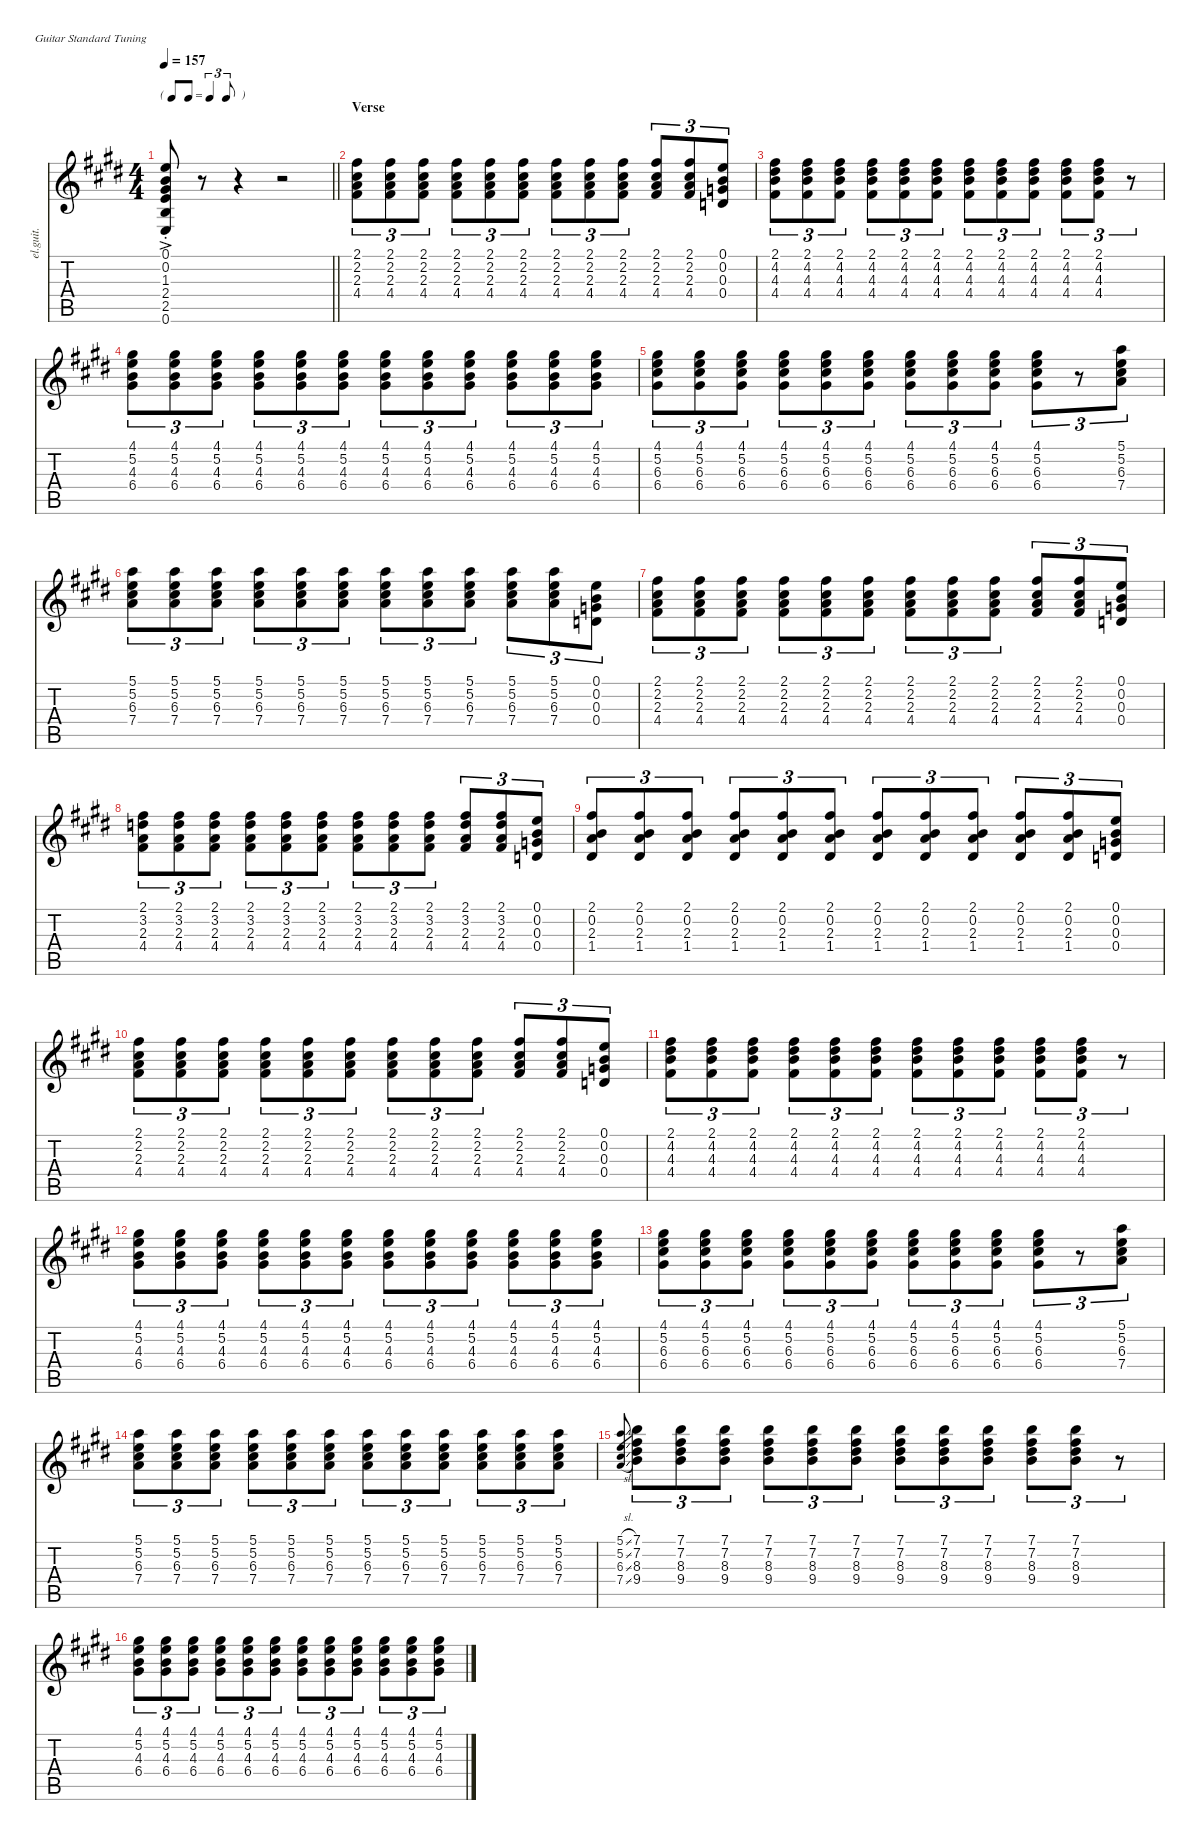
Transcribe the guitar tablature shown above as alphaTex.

\defaultSystemsLayout 4
\hideDynamics
\bracketExtendMode nobrackets
\otherSystemsTrackNameOrientation horizontal
\track ("Guitar II" "el.guit.") {instrument electricguitarclean}
\staff {score tabs}
\tuning (E4 B3 G3 D3 A2 E2)
\ts (4 4)
\tf triplet8th
\tempo 157
\clef g2
\barLineRight lightlight
\ks e
(0.1{ac st acc forcenatural} 0.2{ac st acc forcenatural} 1.3{ac st acc #} 2.4{ac st acc forcenatural} 2.5{ac st acc forcenatural} 0.6{ac st acc forcenatural}).8{dy f beam Up} r.8{beam Up} r.4{beam Up} r.2{beam Up} |
\section ("" "Verse")
(2.1{acc #} 2.2{acc #} 2.3{acc forcenatural} 4.4{acc #}).8{tu (3 2) beam Down} (2.1{acc #} 2.2{acc #} 2.3{acc forcenatural} 4.4{acc #}).8{tu (3 2) beam Down} (2.1{acc #} 2.2{acc #} 2.3{acc forcenatural} 4.4{acc #}).8{tu (3 2) beam Down} (2.1{acc #} 2.2{acc #} 2.3{acc forcenatural} 4.4{acc #}).8{tu (3 2) beam Down} (2.1{acc #} 2.2{acc #} 2.3{acc forcenatural} 4.4{acc #}).8{tu (3 2) beam Down} (2.1{acc #} 2.2{acc #} 2.3{acc forcenatural} 4.4{acc #}).8{tu (3 2) beam Down} (2.1{acc #} 2.2{acc #} 2.3{acc forcenatural} 4.4{acc #}).8{tu (3 2) beam Down} (2.1{acc #} 2.2{acc #} 2.3{acc forcenatural} 4.4{acc #}).8{tu (3 2) beam Down} (2.1{acc #} 2.2{acc #} 2.3{acc forcenatural} 4.4{acc #}).8{tu (3 2) beam Down} (2.1{acc #} 2.2{acc #} 2.3{acc forcenatural} 4.4{acc #}).8{tu (3 2) beam Up} (2.1{acc #} 2.2{acc #} 2.3{acc forcenatural} 4.4{acc #}).8{tu (3 2) beam Up} (0.1{acc forcenatural} 0.2{acc forcenatural} 0.3{acc forcenatural} 0.4{acc forcenatural}).8{tu (3 2) beam Up} |
(2.1{acc #} 4.2{acc #} 4.3{acc forcenatural} 4.4{acc #}).8{tu (3 2) beam Down} (2.1{acc #} 4.2{acc #} 4.3{acc forcenatural} 4.4{acc #}).8{tu (3 2) beam Down} (2.1{acc #} 4.2{acc #} 4.3{acc forcenatural} 4.4{acc #}).8{tu (3 2) beam Down} (2.1{acc #} 4.2{acc #} 4.3{acc forcenatural} 4.4{acc #}).8{tu (3 2) beam Down} (2.1{acc #} 4.2{acc #} 4.3{acc forcenatural} 4.4{acc #}).8{tu (3 2) beam Down} (2.1{acc #} 4.2{acc #} 4.3{acc forcenatural} 4.4{acc #}).8{tu (3 2) beam Down} (2.1{acc #} 4.2{acc #} 4.3{acc forcenatural} 4.4{acc #}).8{tu (3 2) beam Down} (2.1{acc #} 4.2{acc #} 4.3{acc forcenatural} 4.4{acc #}).8{tu (3 2) beam Down} (2.1{acc #} 4.2{acc #} 4.3{acc forcenatural} 4.4{acc #}).8{tu (3 2) beam Down} (2.1{acc #} 4.2{acc #} 4.3{acc forcenatural} 4.4{acc #}).8{tu (3 2) beam Down} (2.1{acc #} 4.2{acc #} 4.3{acc forcenatural} 4.4{acc #}).8{tu (3 2) beam Down} r.8{tu (3 2) beam Down} |
(4.1{acc #} 5.2{acc forcenatural} 4.3{acc forcenatural} 6.4{acc #}).8{tu (3 2) beam Down} (4.1{acc #} 5.2{acc forcenatural} 4.3{acc forcenatural} 6.4{acc #}).8{tu (3 2) beam Down} (4.1{acc #} 5.2{acc forcenatural} 4.3{acc forcenatural} 6.4{acc #}).8{tu (3 2) beam Down} (4.1{acc #} 5.2{acc forcenatural} 4.3{acc forcenatural} 6.4{acc #}).8{tu (3 2) beam Down} (4.1{acc #} 5.2{acc forcenatural} 4.3{acc forcenatural} 6.4{acc #}).8{tu (3 2) beam Down} (4.1{acc #} 5.2{acc forcenatural} 4.3{acc forcenatural} 6.4{acc #}).8{tu (3 2) beam Down} (4.1{acc #} 5.2{acc forcenatural} 4.3{acc forcenatural} 6.4{acc #}).8{tu (3 2) beam Down} (4.1{acc #} 5.2{acc forcenatural} 4.3{acc forcenatural} 6.4{acc #}).8{tu (3 2) beam Down} (4.1{acc #} 5.2{acc forcenatural} 4.3{acc forcenatural} 6.4{acc #}).8{tu (3 2) beam Down} (4.1{acc #} 5.2{acc forcenatural} 4.3{acc forcenatural} 6.4{acc #}).8{tu (3 2) beam Down} (4.1{acc #} 5.2{acc forcenatural} 4.3{acc forcenatural} 6.4{acc #}).8{tu (3 2) beam Down} (4.1{acc #} 5.2{acc forcenatural} 4.3{acc forcenatural} 6.4{acc #}).8{tu (3 2) beam Down} |
(4.1{acc #} 5.2{acc forcenatural} 6.3{acc #} 6.4{acc #}).8{tu (3 2) beam Down} (4.1{acc #} 5.2{acc forcenatural} 6.3{acc #} 6.4{acc #}).8{tu (3 2) beam Down} (4.1{acc #} 5.2{acc forcenatural} 6.3{acc #} 6.4{acc #}).8{tu (3 2) beam Down} (4.1{acc #} 5.2{acc forcenatural} 6.3{acc #} 6.4{acc #}).8{tu (3 2) beam Down} (4.1{acc #} 5.2{acc forcenatural} 6.3{acc #} 6.4{acc #}).8{tu (3 2) beam Down} (4.1{acc #} 5.2{acc forcenatural} 6.3{acc #} 6.4{acc #}).8{tu (3 2) beam Down} (4.1{acc #} 5.2{acc forcenatural} 6.3{acc #} 6.4{acc #}).8{tu (3 2) beam Down} (4.1{acc #} 5.2{acc forcenatural} 6.3{acc #} 6.4{acc #}).8{tu (3 2) beam Down} (4.1{acc #} 5.2{acc forcenatural} 6.3{acc #} 6.4{acc #}).8{tu (3 2) beam Down} (4.1{acc #} 5.2{acc forcenatural} 6.3{acc #} 6.4{acc #}).8{tu (3 2) beam Down} r.8{tu (3 2) beam Down} (5.1{acc forcenatural} 5.2{acc forcenatural} 6.3{acc #} 7.4{acc forcenatural}).8{tu (3 2) beam Down} |
(5.1{acc forcenatural} 5.2{acc forcenatural} 6.3{acc #} 7.4{acc forcenatural}).8{tu (3 2) beam Down} (5.1{acc forcenatural} 5.2{acc forcenatural} 6.3{acc #} 7.4{acc forcenatural}).8{tu (3 2) beam Down} (5.1{acc forcenatural} 5.2{acc forcenatural} 6.3{acc #} 7.4{acc forcenatural}).8{tu (3 2) beam Down} (5.1{acc forcenatural} 5.2{acc forcenatural} 6.3{acc #} 7.4{acc forcenatural}).8{tu (3 2) beam Down} (5.1{acc forcenatural} 5.2{acc forcenatural} 6.3{acc #} 7.4{acc forcenatural}).8{tu (3 2) beam Down} (5.1{acc forcenatural} 5.2{acc forcenatural} 6.3{acc #} 7.4{acc forcenatural}).8{tu (3 2) beam Down} (5.1{acc forcenatural} 5.2{acc forcenatural} 6.3{acc #} 7.4{acc forcenatural}).8{tu (3 2) beam Down} (5.1{acc forcenatural} 5.2{acc forcenatural} 6.3{acc #} 7.4{acc forcenatural}).8{tu (3 2) beam Down} (5.1{acc forcenatural} 5.2{acc forcenatural} 6.3{acc #} 7.4{acc forcenatural}).8{tu (3 2) beam Down} (5.1{acc forcenatural} 5.2{acc forcenatural} 6.3{acc #} 7.4{acc forcenatural}).8{tu (3 2) beam Down} (5.1{acc forcenatural} 5.2{acc forcenatural} 6.3{acc #} 7.4{acc forcenatural}).8{tu (3 2) beam Down} (0.1{acc forcenatural} 0.2{acc forcenatural} 0.3{acc forcenatural} 0.4{acc forcenatural}).8{tu (3 2) beam Down} |
(2.1{acc #} 2.2{acc #} 2.3{acc forcenatural} 4.4{acc #}).8{tu (3 2) beam Down} (2.1{acc #} 2.2{acc #} 2.3{acc forcenatural} 4.4{acc #}).8{tu (3 2) beam Down} (2.1{acc #} 2.2{acc #} 2.3{acc forcenatural} 4.4{acc #}).8{tu (3 2) beam Down} (2.1{acc #} 2.2{acc #} 2.3{acc forcenatural} 4.4{acc #}).8{tu (3 2) beam Down} (2.1{acc #} 2.2{acc #} 2.3{acc forcenatural} 4.4{acc #}).8{tu (3 2) beam Down} (2.1{acc #} 2.2{acc #} 2.3{acc forcenatural} 4.4{acc #}).8{tu (3 2) beam Down} (2.1{acc #} 2.2{acc #} 2.3{acc forcenatural} 4.4{acc #}).8{tu (3 2) beam Down} (2.1{acc #} 2.2{acc #} 2.3{acc forcenatural} 4.4{acc #}).8{tu (3 2) beam Down} (2.1{acc #} 2.2{acc #} 2.3{acc forcenatural} 4.4{acc #}).8{tu (3 2) beam Down} (2.1{acc #} 2.2{acc #} 2.3{acc forcenatural} 4.4{acc #}).8{tu (3 2) beam Up} (2.1{acc #} 2.2{acc #} 2.3{acc forcenatural} 4.4{acc #}).8{tu (3 2) beam Up} (0.1{acc forcenatural} 0.2{acc forcenatural} 0.3{acc forcenatural} 0.4{acc forcenatural}).8{tu (3 2) beam Up} |
(2.1{acc #} 3.2{acc forcenatural} 2.3{acc forcenatural} 4.4{acc #}).8{tu (3 2) beam Down} (2.1{acc #} 3.2{acc forcenatural} 2.3{acc forcenatural} 4.4{acc #}).8{tu (3 2) beam Down} (2.1{acc #} 3.2{acc forcenatural} 2.3{acc forcenatural} 4.4{acc #}).8{tu (3 2) beam Down} (2.1{acc #} 3.2{acc forcenatural} 2.3{acc forcenatural} 4.4{acc #}).8{tu (3 2) beam Down} (2.1{acc #} 3.2{acc forcenatural} 2.3{acc forcenatural} 4.4{acc #}).8{tu (3 2) beam Down} (2.1{acc #} 3.2{acc forcenatural} 2.3{acc forcenatural} 4.4{acc #}).8{tu (3 2) beam Down} (2.1{acc #} 3.2{acc forcenatural} 2.3{acc forcenatural} 4.4{acc #}).8{tu (3 2) beam Down} (2.1{acc #} 3.2{acc forcenatural} 2.3{acc forcenatural} 4.4{acc #}).8{tu (3 2) beam Down} (2.1{acc #} 3.2{acc forcenatural} 2.3{acc forcenatural} 4.4{acc #}).8{tu (3 2) beam Down} (2.1{acc #} 3.2{acc forcenatural} 2.3{acc forcenatural} 4.4{acc #}).8{tu (3 2) beam Up} (2.1{acc #} 3.2{acc forcenatural} 2.3{acc forcenatural} 4.4{acc #}).8{tu (3 2) beam Up} (0.1{acc forcenatural} 0.2{acc forcenatural} 0.3{acc forcenatural} 0.4{acc forcenatural}).8{tu (3 2) beam Up} |
(2.1{acc #} 0.2{acc forcenatural} 2.3{acc forcenatural} 1.4{acc #}).8{tu (3 2) beam Up} (2.1{acc #} 0.2{acc forcenatural} 2.3{acc forcenatural} 1.4{acc #}).8{tu (3 2) beam Up} (2.1{acc #} 0.2{acc forcenatural} 2.3{acc forcenatural} 1.4{acc #}).8{tu (3 2) beam Up} (2.1{acc #} 0.2{acc forcenatural} 2.3{acc forcenatural} 1.4{acc #}).8{tu (3 2) beam Up} (2.1{acc #} 0.2{acc forcenatural} 2.3{acc forcenatural} 1.4{acc #}).8{tu (3 2) beam Up} (2.1{acc #} 0.2{acc forcenatural} 2.3{acc forcenatural} 1.4{acc #}).8{tu (3 2) beam Up} (2.1{acc #} 0.2{acc forcenatural} 2.3{acc forcenatural} 1.4{acc #}).8{tu (3 2) beam Up} (2.1{acc #} 0.2{acc forcenatural} 2.3{acc forcenatural} 1.4{acc #}).8{tu (3 2) beam Up} (2.1{acc #} 0.2{acc forcenatural} 2.3{acc forcenatural} 1.4{acc #}).8{tu (3 2) beam Up} (2.1{acc #} 0.2{acc forcenatural} 2.3{acc forcenatural} 1.4{acc #}).8{tu (3 2) beam Up} (2.1{acc #} 0.2{acc forcenatural} 2.3{acc forcenatural} 1.4{acc #}).8{tu (3 2) beam Up} (0.1{acc forcenatural} 0.2{acc forcenatural} 0.3{acc forcenatural} 0.4{acc forcenatural}).8{tu (3 2) beam Up} |
(2.1{acc #} 2.2{acc #} 2.3{acc forcenatural} 4.4{acc #}).8{tu (3 2) beam Down} (2.1{acc #} 2.2{acc #} 2.3{acc forcenatural} 4.4{acc #}).8{tu (3 2) beam Down} (2.1{acc #} 2.2{acc #} 2.3{acc forcenatural} 4.4{acc #}).8{tu (3 2) beam Down} (2.1{acc #} 2.2{acc #} 2.3{acc forcenatural} 4.4{acc #}).8{tu (3 2) beam Down} (2.1{acc #} 2.2{acc #} 2.3{acc forcenatural} 4.4{acc #}).8{tu (3 2) beam Down} (2.1{acc #} 2.2{acc #} 2.3{acc forcenatural} 4.4{acc #}).8{tu (3 2) beam Down} (2.1{acc #} 2.2{acc #} 2.3{acc forcenatural} 4.4{acc #}).8{tu (3 2) beam Down} (2.1{acc #} 2.2{acc #} 2.3{acc forcenatural} 4.4{acc #}).8{tu (3 2) beam Down} (2.1{acc #} 2.2{acc #} 2.3{acc forcenatural} 4.4{acc #}).8{tu (3 2) beam Down} (2.1{acc #} 2.2{acc #} 2.3{acc forcenatural} 4.4{acc #}).8{tu (3 2) beam Up} (2.1{acc #} 2.2{acc #} 2.3{acc forcenatural} 4.4{acc #}).8{tu (3 2) beam Up} (0.1{acc forcenatural} 0.2{acc forcenatural} 0.3{acc forcenatural} 0.4{acc forcenatural}).8{tu (3 2) beam Up} |
(2.1{acc #} 4.2{acc #} 4.3{acc forcenatural} 4.4{acc #}).8{tu (3 2) beam Down} (2.1{acc #} 4.2{acc #} 4.3{acc forcenatural} 4.4{acc #}).8{tu (3 2) beam Down} (2.1{acc #} 4.2{acc #} 4.3{acc forcenatural} 4.4{acc #}).8{tu (3 2) beam Down} (2.1{acc #} 4.2{acc #} 4.3{acc forcenatural} 4.4{acc #}).8{tu (3 2) beam Down} (2.1{acc #} 4.2{acc #} 4.3{acc forcenatural} 4.4{acc #}).8{tu (3 2) beam Down} (2.1{acc #} 4.2{acc #} 4.3{acc forcenatural} 4.4{acc #}).8{tu (3 2) beam Down} (2.1{acc #} 4.2{acc #} 4.3{acc forcenatural} 4.4{acc #}).8{tu (3 2) beam Down} (2.1{acc #} 4.2{acc #} 4.3{acc forcenatural} 4.4{acc #}).8{tu (3 2) beam Down} (2.1{acc #} 4.2{acc #} 4.3{acc forcenatural} 4.4{acc #}).8{tu (3 2) beam Down} (2.1{acc #} 4.2{acc #} 4.3{acc forcenatural} 4.4{acc #}).8{tu (3 2) beam Down} (2.1{acc #} 4.2{acc #} 4.3{acc forcenatural} 4.4{acc #}).8{tu (3 2) beam Down} r.8{tu (3 2) beam Down} |
(4.1{acc #} 5.2{acc forcenatural} 4.3{acc forcenatural} 6.4{acc #}).8{tu (3 2) beam Down} (4.1{acc #} 5.2{acc forcenatural} 4.3{acc forcenatural} 6.4{acc #}).8{tu (3 2) beam Down} (4.1{acc #} 5.2{acc forcenatural} 4.3{acc forcenatural} 6.4{acc #}).8{tu (3 2) beam Down} (4.1{acc #} 5.2{acc forcenatural} 4.3{acc forcenatural} 6.4{acc #}).8{tu (3 2) beam Down} (4.1{acc #} 5.2{acc forcenatural} 4.3{acc forcenatural} 6.4{acc #}).8{tu (3 2) beam Down} (4.1{acc #} 5.2{acc forcenatural} 4.3{acc forcenatural} 6.4{acc #}).8{tu (3 2) beam Down} (4.1{acc #} 5.2{acc forcenatural} 4.3{acc forcenatural} 6.4{acc #}).8{tu (3 2) beam Down} (4.1{acc #} 5.2{acc forcenatural} 4.3{acc forcenatural} 6.4{acc #}).8{tu (3 2) beam Down} (4.1{acc #} 5.2{acc forcenatural} 4.3{acc forcenatural} 6.4{acc #}).8{tu (3 2) beam Down} (4.1{acc #} 5.2{acc forcenatural} 4.3{acc forcenatural} 6.4{acc #}).8{tu (3 2) beam Down} (4.1{acc #} 5.2{acc forcenatural} 4.3{acc forcenatural} 6.4{acc #}).8{tu (3 2) beam Down} (4.1{acc #} 5.2{acc forcenatural} 4.3{acc forcenatural} 6.4{acc #}).8{tu (3 2) beam Down} |
(4.1{acc #} 5.2{acc forcenatural} 6.3{acc #} 6.4{acc #}).8{tu (3 2) beam Down} (4.1{acc #} 5.2{acc forcenatural} 6.3{acc #} 6.4{acc #}).8{tu (3 2) beam Down} (4.1{acc #} 5.2{acc forcenatural} 6.3{acc #} 6.4{acc #}).8{tu (3 2) beam Down} (4.1{acc #} 5.2{acc forcenatural} 6.3{acc #} 6.4{acc #}).8{tu (3 2) beam Down} (4.1{acc #} 5.2{acc forcenatural} 6.3{acc #} 6.4{acc #}).8{tu (3 2) beam Down} (4.1{acc #} 5.2{acc forcenatural} 6.3{acc #} 6.4{acc #}).8{tu (3 2) beam Down} (4.1{acc #} 5.2{acc forcenatural} 6.3{acc #} 6.4{acc #}).8{tu (3 2) beam Down} (4.1{acc #} 5.2{acc forcenatural} 6.3{acc #} 6.4{acc #}).8{tu (3 2) beam Down} (4.1{acc #} 5.2{acc forcenatural} 6.3{acc #} 6.4{acc #}).8{tu (3 2) beam Down} (4.1{acc #} 5.2{acc forcenatural} 6.3{acc #} 6.4{acc #}).8{tu (3 2) beam Down} r.8{tu (3 2) beam Down} (5.1{acc forcenatural} 5.2{acc forcenatural} 6.3{acc #} 7.4{acc forcenatural}).8{tu (3 2) beam Down} |
(5.1{acc forcenatural} 5.2{acc forcenatural} 6.3{acc #} 7.4{acc forcenatural}).8{tu (3 2) beam Down} (5.1{acc forcenatural} 5.2{acc forcenatural} 6.3{acc #} 7.4{acc forcenatural}).8{tu (3 2) beam Down} (5.1{acc forcenatural} 5.2{acc forcenatural} 6.3{acc #} 7.4{acc forcenatural}).8{tu (3 2) beam Down} (5.1{acc forcenatural} 5.2{acc forcenatural} 6.3{acc #} 7.4{acc forcenatural}).8{tu (3 2) beam Down} (5.1{acc forcenatural} 5.2{acc forcenatural} 6.3{acc #} 7.4{acc forcenatural}).8{tu (3 2) beam Down} (5.1{acc forcenatural} 5.2{acc forcenatural} 6.3{acc #} 7.4{acc forcenatural}).8{tu (3 2) beam Down} (5.1{acc forcenatural} 5.2{acc forcenatural} 6.3{acc #} 7.4{acc forcenatural}).8{tu (3 2) beam Down} (5.1{acc forcenatural} 5.2{acc forcenatural} 6.3{acc #} 7.4{acc forcenatural}).8{tu (3 2) beam Down} (5.1{acc forcenatural} 5.2{acc forcenatural} 6.3{acc #} 7.4{acc forcenatural}).8{tu (3 2) beam Down} (5.1{acc forcenatural} 5.2{acc forcenatural} 6.3{acc #} 7.4{acc forcenatural}).8{tu (3 2) beam Down} (5.1{acc forcenatural} 5.2{acc forcenatural} 6.3{acc #} 7.4{acc forcenatural}).8{tu (3 2) beam Down} (5.1{acc forcenatural} 5.2{acc forcenatural} 6.3{acc #} 7.4{acc forcenatural}).8{tu (3 2) beam Down} |
(5.1{sl acc forcenatural} 5.2{sl acc forcenatural} 6.3{sl acc #} 7.4{sl acc forcenatural}).8{gr dy mf beam Up} (7.1{acc forcenatural} 7.2{acc #} 8.3{acc #} 9.4{acc forcenatural}).8{tu (3 2) dy f beam Down} (7.1{acc forcenatural} 7.2{acc #} 8.3{acc #} 9.4{acc forcenatural}).8{tu (3 2) beam Down} (7.1{acc forcenatural} 7.2{acc #} 8.3{acc #} 9.4{acc forcenatural}).8{tu (3 2) beam Down} (7.1{acc forcenatural} 7.2{acc #} 8.3{acc #} 9.4{acc forcenatural}).8{tu (3 2) beam Down} (7.1{acc forcenatural} 7.2{acc #} 8.3{acc #} 9.4{acc forcenatural}).8{tu (3 2) beam Down} (7.1{acc forcenatural} 7.2{acc #} 8.3{acc #} 9.4{acc forcenatural}).8{tu (3 2) beam Down} (7.1{acc forcenatural} 7.2{acc #} 8.3{acc #} 9.4{acc forcenatural}).8{tu (3 2) beam Down} (7.1{acc forcenatural} 7.2{acc #} 8.3{acc #} 9.4{acc forcenatural}).8{tu (3 2) beam Down} (7.1{acc forcenatural} 7.2{acc #} 8.3{acc #} 9.4{acc forcenatural}).8{tu (3 2) beam Down} (7.1{acc forcenatural} 7.2{acc #} 8.3{acc #} 9.4{acc forcenatural}).8{tu (3 2) beam Down} (7.1{acc forcenatural} 7.2{acc #} 8.3{acc #} 9.4{acc forcenatural}).8{tu (3 2) beam Down} r.8{tu (3 2) beam Down} |
(4.1{acc #} 5.2{acc forcenatural} 4.3{acc forcenatural} 6.4{acc #}).8{tu (3 2) beam Down} (4.1{acc #} 5.2{acc forcenatural} 4.3{acc forcenatural} 6.4{acc #}).8{tu (3 2) beam Down} (4.1{acc #} 5.2{acc forcenatural} 4.3{acc forcenatural} 6.4{acc #}).8{tu (3 2) beam Down} (4.1{acc #} 5.2{acc forcenatural} 4.3{acc forcenatural} 6.4{acc #}).8{tu (3 2) beam Down} (4.1{acc #} 5.2{acc forcenatural} 4.3{acc forcenatural} 6.4{acc #}).8{tu (3 2) beam Down} (4.1{acc #} 5.2{acc forcenatural} 4.3{acc forcenatural} 6.4{acc #}).8{tu (3 2) beam Down} (4.1{acc #} 5.2{acc forcenatural} 4.3{acc forcenatural} 6.4{acc #}).8{tu (3 2) beam Down} (4.1{acc #} 5.2{acc forcenatural} 4.3{acc forcenatural} 6.4{acc #}).8{tu (3 2) beam Down} (4.1{acc #} 5.2{acc forcenatural} 4.3{acc forcenatural} 6.4{acc #}).8{tu (3 2) beam Down} (4.1{acc #} 5.2{acc forcenatural} 4.3{acc forcenatural} 6.4{acc #}).8{tu (3 2) beam Down} (4.1{acc #} 5.2{acc forcenatural} 4.3{acc forcenatural} 6.4{acc #}).8{tu (3 2) beam Down} (4.1{acc #} 5.2{acc forcenatural} 4.3{acc forcenatural} 6.4{acc #}).8{tu (3 2) beam Down}
